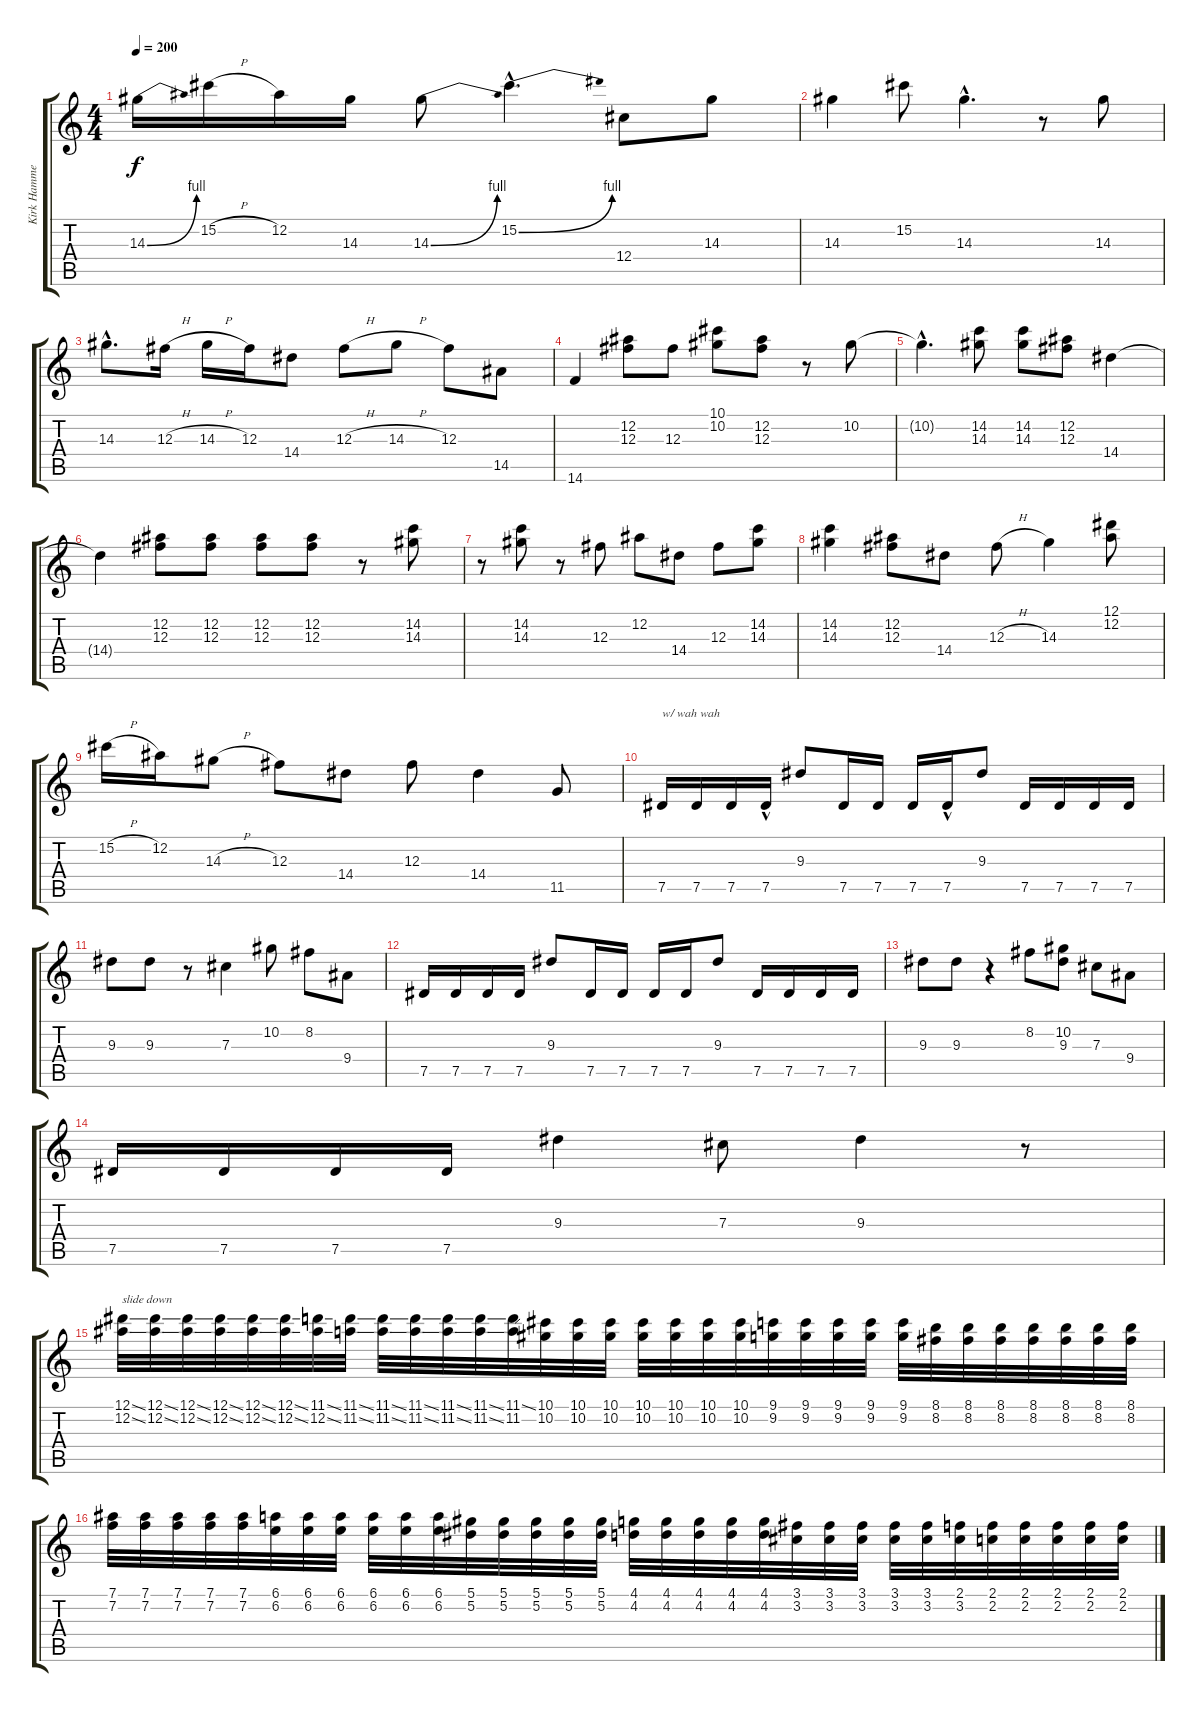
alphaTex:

\track ("Kirk Hammett (Solo)" "Kirk Hamme") {instrument distortionguitar}
\staff {score tabs}
\tuning (Eb4 Bb3 Gb3 Db3 Ab2 Eb2) {hide}
\ts (4 4)
\tempo 200
\clef g2
\ks c
14.3{be (bend 0 0 60 4)}.16{dy f} 15.2{h}.16 12.2.16 14.3.16 14.3{be (bend 0 0 60 4)}.8 15.2{be (bend 0 0 60 4) hac}.4{d} 12.4.8 14.3.8 |
14.3.4 15.2.8 14.3{hac}.4{d} r.8 14.3.8 |
14.3{hac}.8{d} 12.3{h}.16 14.3{h}.16 12.3.16 14.4.8 12.3{h}.8 14.3{h}.8 12.3.8 14.5.8 |
14.6.4 (12.2 12.3).8 12.3.8 (10.1 10.2).8 (12.2 12.3).8 r.8 10.2.8 |
10.2{hac t}.4{d} (14.2 14.3).8 (14.2 14.3).8 (12.2 12.3).8 14.4.4 |
14.4{t}.4 (12.2 12.3).8 (12.2 12.3).8 (12.2 12.3).8 (12.2 12.3).8 r.8 (14.2 14.3).8 |
r.8 (14.2 14.3).8 r.8 12.3.8 12.2.8 14.4.8 12.3.8 (14.2 14.3).8 |
(14.2 14.3).4 (12.2 12.3).8 14.4.8 12.3{h}.8 14.3.4 (12.1 12.2).8 |
15.2{h}.16 12.2.16 14.3{h}.8 12.3.8 14.4.8 12.3.8 14.4.4 11.5.8 |
7.5.16{txt "w/ wah wah"} 7.5.16 7.5.16 7.5{hac}.16 9.3.8 7.5.16 7.5.16 7.5.16 7.5{hac}.16 9.3.8 7.5.16 7.5.16 7.5.16 7.5.16 |
9.3.8 9.3.8 r.8 7.3.4 10.2.8 8.2.8 9.4.8 |
7.5.16 7.5.16 7.5.16 7.5.16 9.3.8 7.5.16 7.5.16 7.5.16 7.5.16 9.3.8 7.5.16 7.5.16 7.5.16 7.5.16 |
9.3.8 9.3.8 r.4 8.2.8 (10.2 9.3).8 7.3.8 9.4.8 |
7.5.16 7.5.16 7.5.16 7.5.16 9.3.4 7.3.8 9.3.4 r.8 |
(12.1{ss} 12.2{ss}).32{txt "slide down"} (12.1{ss} 12.2{ss}).32 (12.1{ss} 12.2{ss}).32 (12.1{ss} 12.2{ss}).32 (12.1{ss} 12.2{ss}).32 (12.1{ss} 12.2{ss}).32 (11.1{ss} 12.2{ss}).32 (11.1{ss} 11.2{ss}).32 (11.1{ss} 11.2{ss}).32 (11.1{ss} 11.2{ss}).32 (11.1{ss} 11.2{ss}).32 (11.1{ss} 11.2{ss}).32 (11.1{ss} 11.2).32 (10.1 10.2).32 (10.1 10.2).32 (10.1 10.2).32 (10.1 10.2).32 (10.1 10.2).32 (10.1 10.2).32 (10.1 10.2).32 (9.1 9.2).32 (9.1 9.2).32 (9.1 9.2).32 (9.1 9.2).32 (9.1 9.2).32 (8.1 8.2).32 (8.1 8.2).32 (8.1 8.2).32 (8.1 8.2).32 (8.1 8.2).32 (8.1 8.2).32 (8.1 8.2).32 |
(7.1 7.2).32 (7.1 7.2).32 (7.1 7.2).32 (7.1 7.2).32 (7.1 7.2).32 (6.1 6.2).32 (6.1 6.2).32 (6.1 6.2).32 (6.1 6.2).32 (6.1 6.2).32 (6.1 6.2).32 (5.1 5.2).32 (5.1 5.2).32 (5.1 5.2).32 (5.1 5.2).32 (5.1 5.2).32 (4.1 4.2).32 (4.1 4.2).32 (4.1 4.2).32 (4.1 4.2).32 (4.1 4.2).32 (3.1 3.2).32 (3.1 3.2).32 (3.1 3.2).32 (3.1 3.2).32 (3.1 3.2).32 (2.1 3.2).32 (2.1 2.2).32 (2.1 2.2).32 (2.1 2.2).32 (2.1 2.2).32 (2.1 2.2).32
